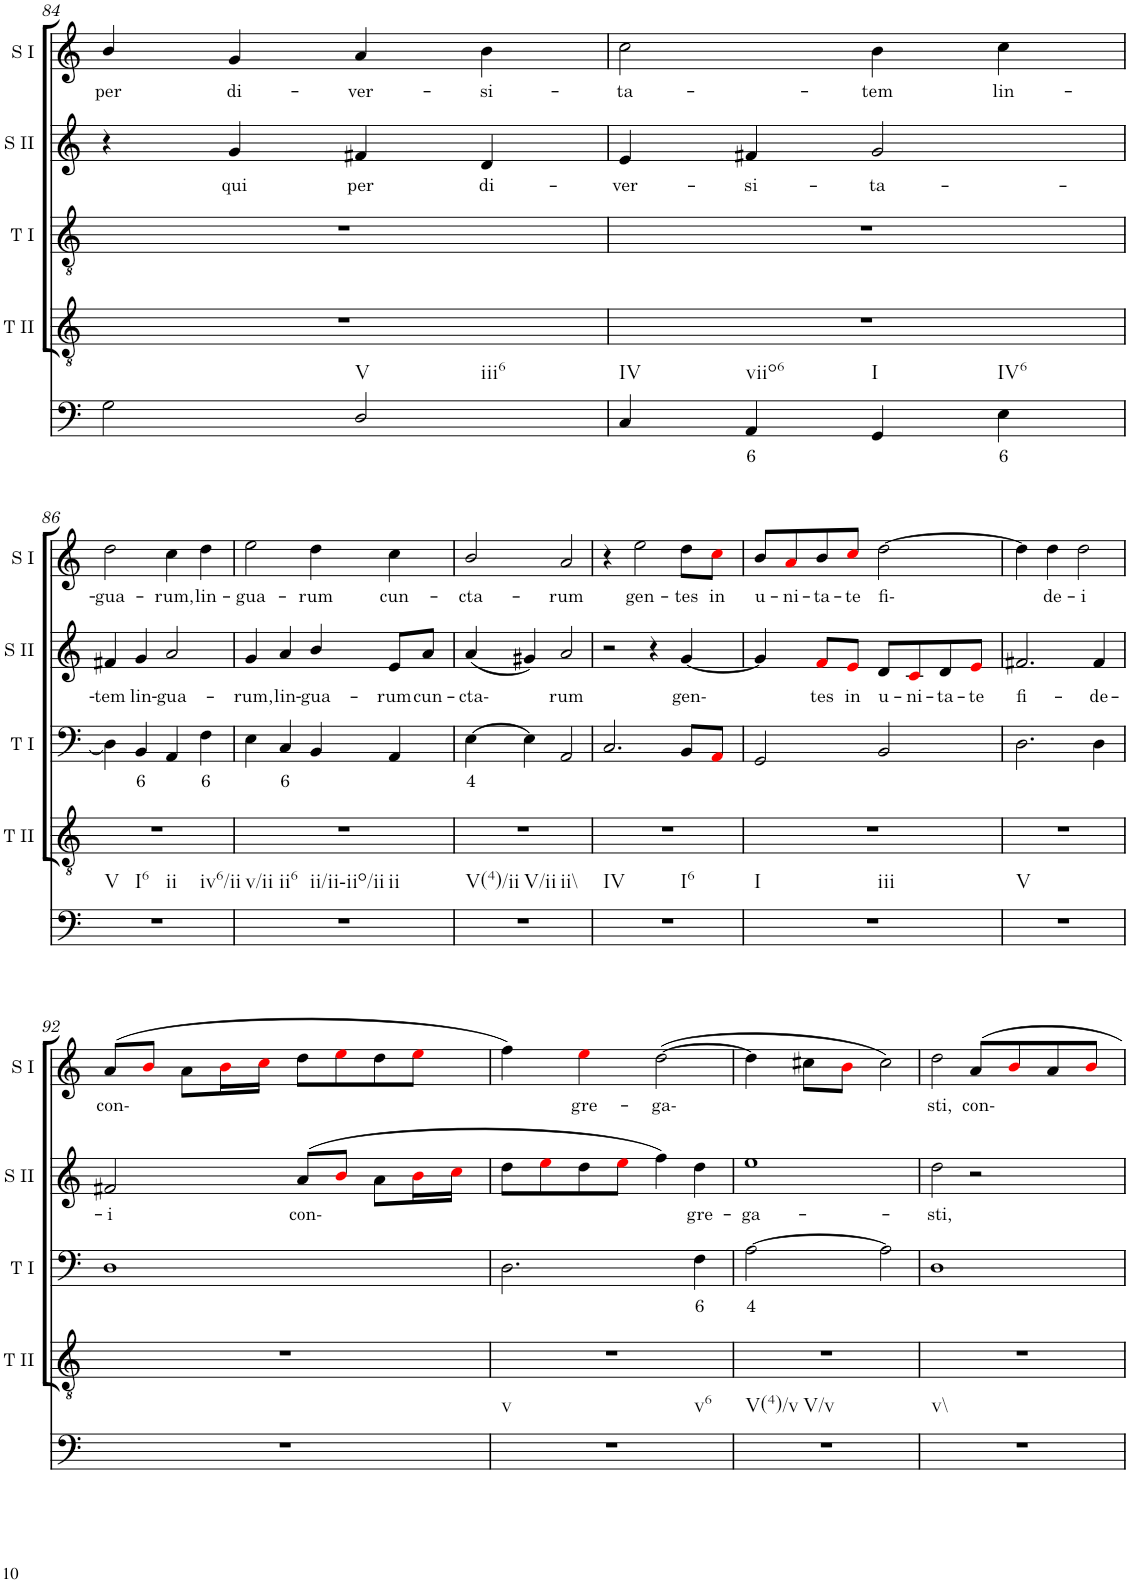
**kern	**text	**kern	**kern	**text	**kern	**text	**kern	**text
*part5	*part5	*part4	*part3	*part3	*part2	*part2	*part1	*part1
*staff5	*staff5	*staff4	*staff3	*staff3	*staff2	*staff2	*staff1	*staff1
*I"Continuo	*	*I"Tenor II	*I"Tenor I	*	*I"Soprano II	*	*I"Soprano I	*
*	*	*I'T II	*I'T I	*	*I'S II	*	*I'S I	*
!!LO:PB:g=z
*clefG2	*	*clefG2	*clefF4	*	*clefG2	*	*clefG2	*
*k[]	*	*k[]	*k[]	*	*k[]	*	*k[]	*
*	*	*	*M4/4	*	*M4/4	*	*M4/4	*
=84	=84	=84	=84	=84	=84	=84	=84	=84
!	!	!	!	!	!	!	!	!LO:LY:b
2G\	.	1r	1r	.	4r	.	4b/	per
!	!	!	!	!	!	!LO:LY:b	!	!LO:LY:b
.	.	.	.	.	4g/	qui	4g/	di-
!LO:TX:b:t=V	!	!	!	!	!	!	!	!
!LO:TX:b:t=iii6	!	!	!	!	!	!	!	!
!	!	!	!	!	!	!LO:LY:b	!	!LO:LY:b
2D/	.	.	.	.	4f#X/	per	4a/	ver-
!	!	!	!	!	!	!LO:LY:b	!	!LO:LY:b
.	.	.	.	.	4d/	di-	4b\	si-
=85	=85	=85	=85	=85	=85	=85	=85	=85
!LO:TX:b:t=IV	!	!	!	!	!	!	!	!
!	!	!	!	!	!	!LO:LY:b	!	!LO:LY:b
4C/	.	1r	1r	.	4e/	ver-	2cc\	ta-
!LO:TX:b:t=viio6	!	!	!	!	!	!	!	!
!	!LO:LY:b	!	!	!	!	!LO:LY:b	!	!
4AA/	6	.	.	.	4f#X/	si-	.	.
!LO:TX:b:t=I	!	!	!	!	!	!	!	!
!	!	!	!	!	!	!LO:LY:b	!	!LO:LY:b
4GG/	.	.	.	.	2g/	ta-	4b\	tem
!LO:TX:b:t=IV6	!	!	!	!	!	!	!	!
!	!LO:LY:b	!	!	!	!	!	!	!LO:LY:b
4E\	6	.	.	.	.	.	4cc\	lin-
!!LO:LB:g=z
=86	=86	=86	=86	=86	=86	=86	=86	=86
!LO:TX:b:t=V	!	!	!	!	!	!	!	!
!LO:TX:b:t=I6	!	!	!	!	!	!	!	!
!LO:TX:b:t=ii	!	!	!	!	!	!	!	!
!LO:TX:b:t=iv6/ii	!	!	!	!	!	!	!	!
!	!	!	!	!	!	!LO:LY:b	!	!LO:LY:b
1r	.	1r	4D\]	.	4f#X/	tem	2dd\	gua-
!	!	!	!	!LO:LY:b	!	!LO:LY:b	!	!
.	.	.	4BB/	6	4g/	lin-	.	.
!	!	!	!	!	!	!LO:LY:b	!	!LO:LY:b
.	.	.	4AA/	.	2a/	gua-	4cc\	rum,
!	!	!	!	!LO:LY:b	!	!	!	!LO:LY:b
.	.	.	4F\	6	.	.	4dd\	lin-
=87	=87	=87	=87	=87	=87	=87	=87	=87
!LO:TX:b:t=v/ii	!	!	!	!	!	!	!	!
!LO:TX:b:t=ii6	!	!	!	!	!	!	!	!
!LO:TX:b:t=ii/ii-iio/ii	!	!	!	!	!	!	!	!
!LO:TX:b:t=ii	!	!	!	!	!	!	!	!
!	!	!	!	!	!	!LO:LY:b	!	!LO:LY:b
1r	.	1r	4E\	.	4g/	rum,	2ee\	gua-
!	!	!	!	!LO:LY:b	!	!LO:LY:b	!	!
.	.	.	4C/	6	4a/	lin-	.	.
!	!	!	!	!	!	!LO:LY:b	!	!LO:LY:b
.	.	.	4BB/	.	4b/	gua-	4dd\	rum
!	!	!	!	!	!	!LO:LY:b	!	!LO:LY:b
.	.	.	4AA/	.	8e/L	rum	4cc\	cun-
!	!	!	!	!	!	!LO:LY:b	!	!
.	.	.	.	.	8a/J	cun-	.	.
=88	=88	=88	=88	=88	=88	=88	=88	=88
!LO:TX:b:t=V(4)/ii	!	!	!	!	!	!	!	!
!LO:TX:b:t=V/ii	!	!	!	!	!	!	!	!
!LO:TX:b:t=ii\\	!	!	!	!	!	!	!	!
!	!	!	!	!LO:LY:b	!	!LO:LY:b	!	!LO:LY:b
1r	.	1r	[4E\	4	(4a/	cta-	2b/	cta-
.	.	.	4E\]	.	4g#X/)	.	.	.
!	!	!	!	!	!	!LO:LY:b	!	!LO:LY:b
.	.	.	2AA/	.	2a/	rum	2a/	rum
=89	=89	=89	=89	=89	=89	=89	=89	=89
!LO:TX:b:t=IV	!	!	!	!	!	!	!	!
!LO:TX:b:t=I6	!	!	!	!	!	!	!	!
1r	.	1r	2.C/	.	2r	.	4r	.
!	!	!	!	!	!	!	!	!LO:LY:b
.	.	.	.	.	.	.	2ee\	gen-
.	.	.	.	.	4r	.	.	.
!	!	!	!	!	!	!LO:LY:b	!	!LO:LY:b
.	.	.	8BB/L	.	[4g/	gen-	8dd\L	tes
!	!	!	!	!	!	!	!	!LO:LY:b
.	.	.	8AAi/J	.	.	.	8cci\J	in
=90	=90	=90	=90	=90	=90	=90	=90	=90
!LO:TX:b:t=I	!	!	!	!	!	!	!	!
!LO:TX:b:t=iii	!	!	!	!	!	!	!	!
!	!	!	!	!	!	!	!	!LO:LY:b
1r	.	1r	2GG/	.	4g/]	.	8b/L	u-
!	!	!	!	!	!	!	!	!LO:LY:b
.	.	.	.	.	.	.	8ai/	ni-
!	!	!	!	!	!	!LO:LY:b	!	!LO:LY:b
.	.	.	.	.	8fi/L	tes	8b/	ta-
!	!	!	!	!	!	!LO:LY:b	!	!LO:LY:b
.	.	.	.	.	8ei/J	in	8cci/J	te
!	!	!	!	!	!	!LO:LY:b	!	!LO:LY:b
.	.	.	2BB/	.	8d/L	u-	[2dd\	fi-
!	!	!	!	!	!	!LO:LY:b	!	!
.	.	.	.	.	8ci/	ni-	.	.
!	!	!	!	!	!	!LO:LY:b	!	!
.	.	.	.	.	8d/	ta-	.	.
!	!	!	!	!	!	!LO:LY:b	!	!
.	.	.	.	.	8ei/J	te	.	.
=91	=91	=91	=91	=91	=91	=91	=91	=91
!LO:TX:b:t=V	!	!	!	!	!	!	!	!
!	!	!	!	!	!	!LO:LY:b	!	!
1r	.	1r	2.D\	.	2.f#X/	fi-	4dd\]	.
!	!	!	!	!	!	!	!	!LO:LY:b
.	.	.	.	.	.	.	4dd\	de-
!	!	!	!	!	!	!	!	!LO:LY:b
.	.	.	.	.	.	.	2dd\	i
!	!	!	!	!	!	!LO:LY:b	!	!
.	.	.	4D\	.	4f#/	de-	.	.
!!LO:LB:g=z
=92	=92	=92	=92	=92	=92	=92	=92	=92
!	!	!	!	!	!	!LO:LY:b	!	!LO:LY:b
1r	.	1r	1D	.	2f#X/	i	(8a/L	con-
.	.	.	.	.	.	.	8bi/J	.
.	.	.	.	.	.	.	8a\L	.
.	.	.	.	.	.	.	16bi\L	.
.	.	.	.	.	.	.	16cci\JJ	.
!	!	!	!	!	!	!LO:LY:b	!	!
.	.	.	.	.	(8a/L	con-	8dd\L	.
.	.	.	.	.	8bi/J	.	8eei\	.
.	.	.	.	.	8a\L	.	8dd\	.
.	.	.	.	.	16bi\L	.	8eei\J	.
.	.	.	.	.	16cci\JJ	.	.	.
=93	=93	=93	=93	=93	=93	=93	=93	=93
!LO:TX:b:t=v	!	!	!	!	!	!	!	!
!LO:TX:b:t=v6	!	!	!	!	!	!	!	!
1r	.	1r	2.D\	.	8dd\L	.	4ff\)	.
.	.	.	.	.	8eei\	.	.	.
!	!	!	!	!	!	!	!	!LO:LY:b
.	.	.	.	.	8dd\	.	4eei\	gre-
.	.	.	.	.	8eei\J	.	.	.
!	!	!	!	!	!	!	!	!LO:LY:b
.	.	.	.	.	4ff\)	.	([2dd\	ga-
!	!	!	!	!LO:LY:b	!	!LO:LY:b	!	!
.	.	.	4F\	6	4dd\	gre-	.	.
=94	=94	=94	=94	=94	=94	=94	=94	=94
!LO:TX:b:t=V(4)/v	!	!	!	!	!	!	!	!
!LO:TX:b:t=V/v	!	!	!	!	!	!	!	!
!	!	!	!	!LO:LY:b	!	!LO:LY:b	!	!
1r	.	1r	[2A\	4	1ee	ga-	4dd\]	.
.	.	.	.	.	.	.	8cc#X\L	.
.	.	.	.	.	.	.	8bi\J	.
.	.	.	2A\]	.	.	.	2cc#\)	.
=95	=95	=95	=95	=95	=95	=95	=95	=95
!LO:TX:b:t=v\\	!	!	!	!	!	!	!	!
!	!	!	!	!	!	!LO:LY:b	!	!LO:LY:b
1r	.	1r	1D	.	2dd\	sti,	2dd\	sti,
!	!	!	!	!	!	!	!	!LO:LY:b
.	.	.	.	.	2r	.	8a/L	con-
.	.	.	.	.	.	.	8bi/	.
.	.	.	.	.	.	.	8a/	.
.	.	.	.	.	.	.	8bi/J	.
=	=	=	=	=	=	=	=	=
*-	*-	*-	*-	*-	*-	*-	*-	*-
